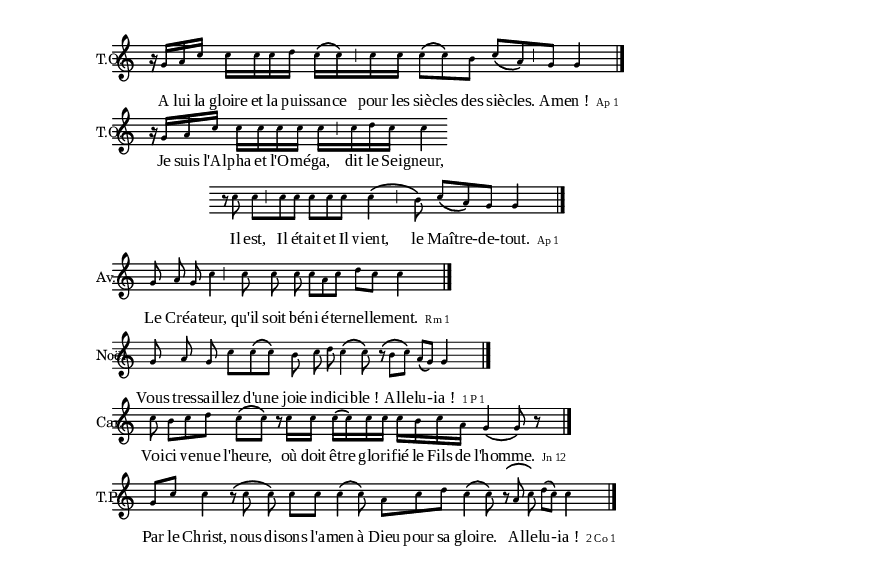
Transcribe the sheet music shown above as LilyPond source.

\version "2.10.0"
 \include "definitions.ly"
%\markup {AT 40 }
\relative c'' { 
	\new Staff {
		\cadenzaOn
		\set Staff.instrumentName = \markup{ \center-align { T.O. } }
		r16 g16[ a c]
		c 16[ c c d]
		c16[\( c\)\cesure\pespace  c c]
		\times 2/3 { c8[\( c\) b] }
		\times 2/3 { c8[\( a\)\cesure\pespace  g] } g4
		\endBar
	}	\addlyrics {
		A lui la gloire et la pui -- ssan -- ce pour les siè -- cles des siè -- cles. Am -- "en !"
		\markup { \citation #"Ap 1"}
	}
}
\relative c'' { 
	\new Staff {
		\cadenzaOn
		\set Staff.instrumentName = \markup{ \center-align { T.O. } }
		r16 g16[ a c]
		c16[ c c c]
		c16[  \cesure \pespace c d c]
		c4 \pespace \indentLine
		r8 c8
		\times 2/3 { c8[ \cesure\pespace  c c] }
		\times 2/3 { c8[ c c] }
		\times 2/3 { c4\( \espace \cesure\pespace  b8\) }
		\times 2/3 { c8[\( a\) g] } g4
		\endBar
	}	\addlyrics {
		Je suis l'Al -- pha et l'O -- mé -- ga, dit le Sei -- gneur, Il est, Il ét -- ait et Il vient, le Maî -- tre- -- de- -- tout.
		\markup { \citation #"Ap 1"}
	}
}

\relative c'' { 
	\new Staff {
		\cadenzaOn
		\set Staff.instrumentName = \markup{ \center-align { Av. } }
		\times 2/3 { g8 a g }
		c4
		\cesure\pespace 
		\times 2/3 { c8 c c } 
		\times 2/3 { c[ a c] }
		d[ c]
		c4
		\endBar
	}	\addlyrics {
		Le Cré -- a -- teur, qu'il soit bé -- ni é -- ter -- nel -- le -- ment.
		\markup { \citation #"Rm 1"}
	}
}



\relative c'' { 
	\new Staff {
		\cadenzaOn
		\set Staff.instrumentName = \markup{ \center-align { Noël } }
		\times 2/3 { g8 a g }
		\times 2/3 { c[ c\( c\)] }
		\times 2/3 { b c d }
		\times 2/3 { c4\( c8\) }\pespace 
		\times 2/3 {r8\(b[ c]\)} a[\( g\)] g4
		\endBar
	}	\addlyrics {
		Vous tres -- sail -- lez d'u -- ne joie in -- di -- ci -- "ble !" Al -- le -- lu -- - -- "ia !"
		\markup { \citation #"1 P 1"}
	}
}


\relative c'' { 
	\new Staff {
		\cadenzaOn
		\set Staff.instrumentName = \markup{ \center-align { Car. } }
		c8
		\times 2/3 { b8[ c d] }
		c8[\( c\)]\pespace 
		r8 c16[ c]
		c16[\( c\) c c]
		c16[ b c a]
		g4\( g8\) r8		
		\endBar
	}	\addlyrics {
		Voi -- ci ve -- nue l'heu -- re, où doit êt -- re glo -- ri -- fié le Fils de l'ho -- mme.
		\markup { \citation #"Jn 12"}
	}
}

\relative c'' { 
	\new Staff {
		\cadenzaOn
		\set Staff.instrumentName = \markup{ \center-align { T.P. } }
		g8[ c]
		c4
		\espace
		\times 2/3 { r8\( c c\) }
		c[ c]
		\times 2/3 { c4\( c8\) }
		\times 2/3 { a[ c d] }
		\times 2/3 { c4\( c8\) }\pespace 
		\times 2/3 { r\( a c\) }
		d[\( c\)] c4
		\endBar
	}	\addlyrics {
		Par le Christ, nous di -- sons l'a -- men à Dieu pour sa gloi -- re. "Al" -- le -- lu -- - -- "ia !"
		\markup { \citation #"2 Co 1"}
	}
}
